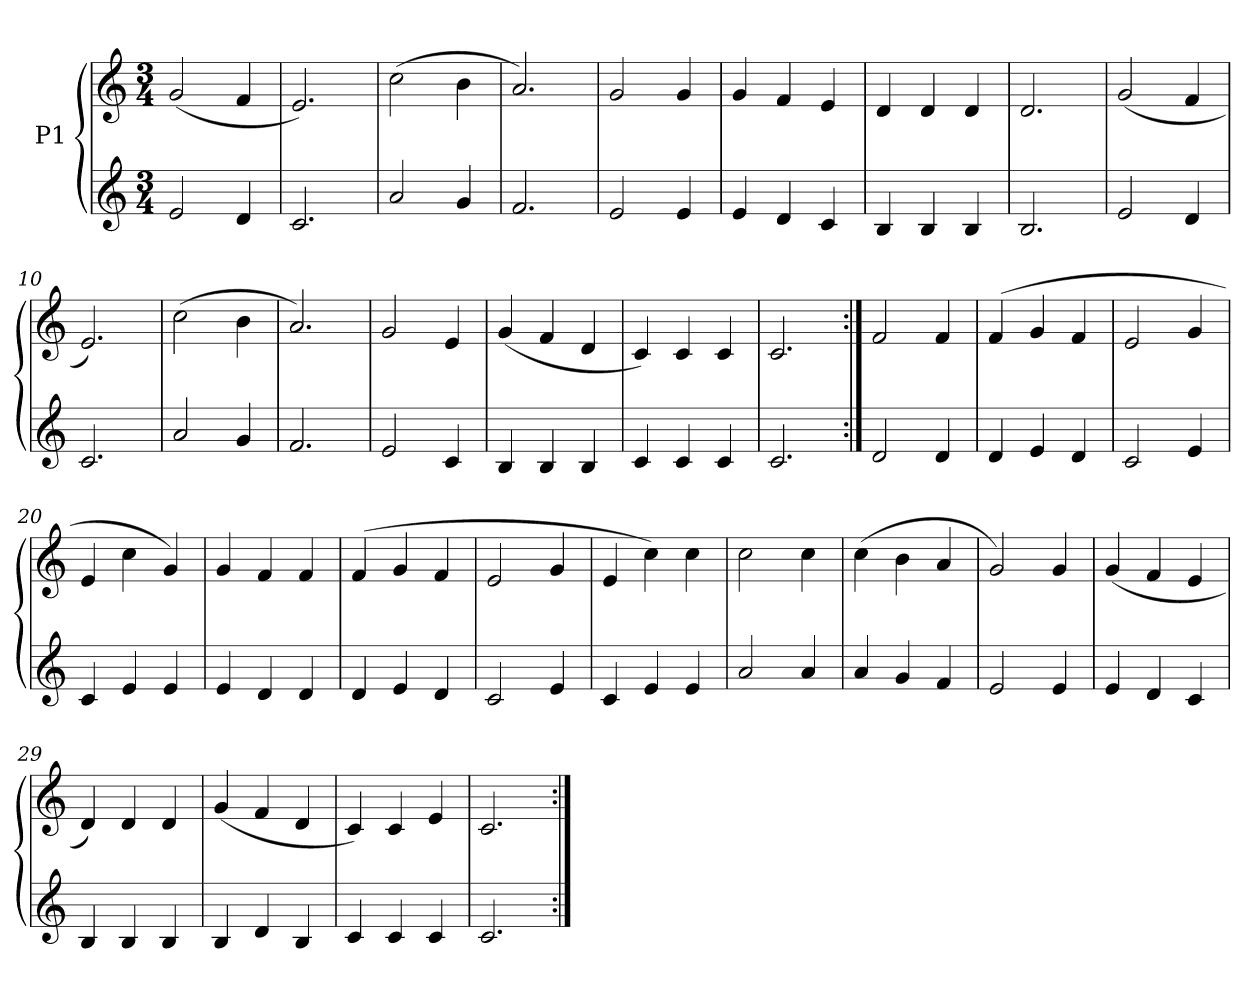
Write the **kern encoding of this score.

**kern	**kern
*part1	*part1
*staff2	*staff1
*I"P1	*
!!LO:PB:g=z
*clefG2	*clefG2
*k[]	*k[]
*C:	*C:
*M3/4	*M3/4
=1	=1
2ei/	(2gi/
4di/	4fi/
=2	=2
2.ci/	2.ei/)
=3	=3
2ai/	(2cci\
4gi/	4bi\
=4	=4
2.fi/	2.ai/)
=5	=5
2ei/	2gi/
4ei/	4gi/
=6	=6
4ei/	4gi/
4di/	4fi/
4ci/	4ei/
=7	=7
4Bi/	4di/
4Bi/	4di/
4Bi/	4di/
=8	=8
2.Bi/	2.di/
=9	=9
2ei/	(2gi/
4di/	4fi/
=10	=10
2.ci/	2.ei/)
!!LO:LB:g=z
=11	=11
2ai/	(2cci\
4gi/	4bi\
=12	=12
2.fi/	2.ai/)
=13	=13
2ei/	2gi/
4ci/	4ei/
=14	=14
4Bi/	(4gi/
4Bi/	4fi/
4Bi/	4di/
=15	=15
4ci/	4ci/)
4ci/	4ci/
4ci/	4ci/
=16	=16
2.ci/	2.ci/
=17:|!	=17:|!
2di/	2fi/
4di/	4fi/
=18	=18
4di/	(4fi/
4ei/	4gi/
4di/	4fi/
=19	=19
2ci/	2ei/
4ei/	4gi/
!!LO:LB:g=z
=20	=20
4ci/	4ei/
4ei/	4cci\
4ei/	4gi/)
=21	=21
4ei/	4gi/
4di/	4fi/
4di/	4fi/
=22	=22
4di/	(4fi/
4ei/	4gi/
4di/	4fi/
=23	=23
2ci/	2ei/
4ei/	4gi/
=24	=24
4ci/	4ei/
4ei/	4cci\)
4ei/	4cci\
=25	=25
2ai/	2cci\
4ai/	4cci\
!!LO:LB:g=z
=26	=26
4ai/	(4cci\
4gi/	4bi\
4fi/	4ai/
=27	=27
2ei/	2gi/)
4ei/	4gi/
=28	=28
4ei/	(4gi/
4di/	4fi/
4ci/	4ei/
=29	=29
4Bi/	4di/)
4Bi/	4di/
4Bi/	4di/
=30	=30
4Bi/	(4gi/
4di/	4fi/
4Bi/	4di/
=31	=31
4ci/	4ci/)
4ci/	4ci/
4ci/	4ei/
=32	=32
2.ci/	2.ci/
=:|!	=:|!
*-	*-
